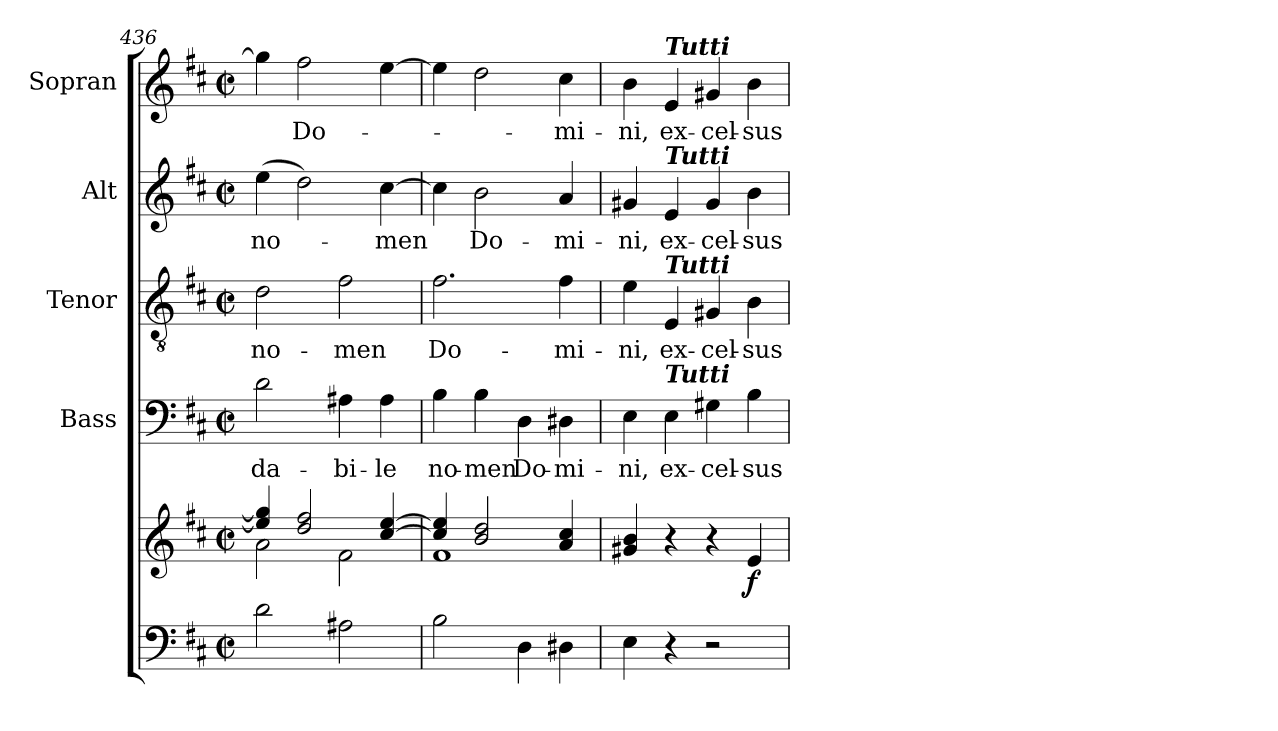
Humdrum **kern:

**kern	**kern	**dynam	**kern	**text	**kern	**text	**kern	**text	**kern	**text
*part5	*part5	*part5	*part4	*part4	*part3	*part3	*part2	*part2	*part1	*part1
*staff6	*staff5	*staff5/6	*staff4	*staff4	*staff3	*staff3	*staff2	*staff2	*staff1	*staff1
*	*	*	*I"Bass	*	*I"Tenor	*	*I"Alt	*	*I"Sopran	*
*	*	*	*I'B.	*	*I'T.	*	*I'A.	*	*I'S.	*
*clefF4	*clefG2	*	*clefF4	*	*clefGv2	*	*clefG2	*	*clefG2	*
*k[f#c#]	*k[f#c#]	*	*k[f#c#]	*	*k[f#c#]	*	*k[f#c#]	*	*k[f#c#]	*
*D:	*D:	*	*D:	*	*D:	*	*D:	*	*D:	*
*M2/2	*M2/2	*	*M2/2	*	*M2/2	*	*M2/2	*	*M2/2	*
*met(c|)	*met(c|)	*	*met(c|)	*	*met(c|)	*	*met(c|)	*	*met(c|)	*
=436	=436	=436	=436	=436	=436	=436	=436	=436	=436	=436
*	*^	*	*	*	*	*	*	*	*	*
!	!	!	!	!	!LO:LY:b	!	!LO:LY:b	!	!LO:LY:b	!	!
2d\	4ee/] 4gg/]	2a\	.	2d\	-da-	2d\	no-	(>4ee\	no-	4gg\]	.
!	!	!	!	!	!	!	!	!	!	!	!LO:LY:b
.	2dd/ 2ff#/	.	.	.	.	.	.	2dd\)	.	2ff#\	Do-
!	!	!	!	!	!LO:LY:b	!	!LO:LY:b	!	!	!	!
2A#X\	.	2f#\	.	4A#X\	-bi-	2f#\	-men	.	.	.	.
!	!	!	!	!	!LO:LY:b	!	!	!	!LO:LY:b	!	!
.	[>4cc#/ [>4ee/	.	.	4A#\	-le	.	.	[4cc#\	-men	[4ee\	.
!!LO:LB:g=z
=437	=437	=437	=437	=437	=437	=437	=437	=437	=437	=437	=437
!	!	!	!	!	!LO:LY:b	!	!LO:LY:b	!	!	!	!
2B\	4cc#/] 4ee/]	1f#	.	4B\	no-	2.f#\	Do-	4cc#\]	.	4ee\]	.
!	!	!	!	!	!LO:LY:b	!	!	!	!LO:LY:b	!	!
.	2b/ 2dd/	.	.	4B\	-men	.	.	2b\	Do-	2dd\	.
!	!	!	!	!	!LO:LY:b	!	!	!	!	!	!
4D\	.	.	.	4D\	Do-	.	.	.	.	.	.
!	!	!	!	!	!LO:LY:b	!	!LO:LY:b	!	!LO:LY:b	!	!LO:LY:b
4D#X\	4a/ 4cc#/	.	.	4D#X\	-mi-	4f#\	-mi-	4a/	-mi-	4cc#\	-mi-
*	*v	*v	*	*	*	*	*	*	*	*	*
=438	=438	=438	=438	=438	=438	=438	=438	=438	=438	=438
!	!	!	!	!LO:LY:b	!	!LO:LY:b	!	!LO:LY:b	!	!LO:LY:b
4E\	4g#X/ 4b/	.	4E\	-ni,	4e\	-ni,	4g#X/	-ni,	4b\	-ni,
!	!	!	!	!	!	!	!	!	!LO:TX:a:Bi:t=Tutti	!
!	!	!	!	!	!	!	!LO:TX:a:Bi:t=Tutti	!	!	!
!	!	!	!	!	!LO:TX:a:Bi:t=Tutti	!	!	!	!	!
!	!	!	!LO:TX:a:Bi:t=Tutti	!	!	!	!	!	!	!
!	!	!	!	!LO:LY:b	!	!LO:LY:b	!	!LO:LY:b	!	!LO:LY:b
4r	4r	.	4E\	ex-	4E/	ex-	4e/	ex-	4e/	ex-
!	!	!	!	!LO:LY:b	!	!LO:LY:b	!	!LO:LY:b	!	!LO:LY:b
2r	4r	.	4G#X\	-cel-	4G#X/	-cel-	4g#/	-cel-	4g#X/	-cel-
!	!	!LO:DY:b	!	!LO:LY:b	!	!LO:LY:b	!	!LO:LY:b	!	!LO:LY:b
.	4e/	f	4B\	-sus	4B\	-sus	4b\	-sus	4b\	-sus
=	=	=	=	=	=	=	=	=	=	=
*-	*-	*-	*-	*-	*-	*-	*-	*-	*-	*-
